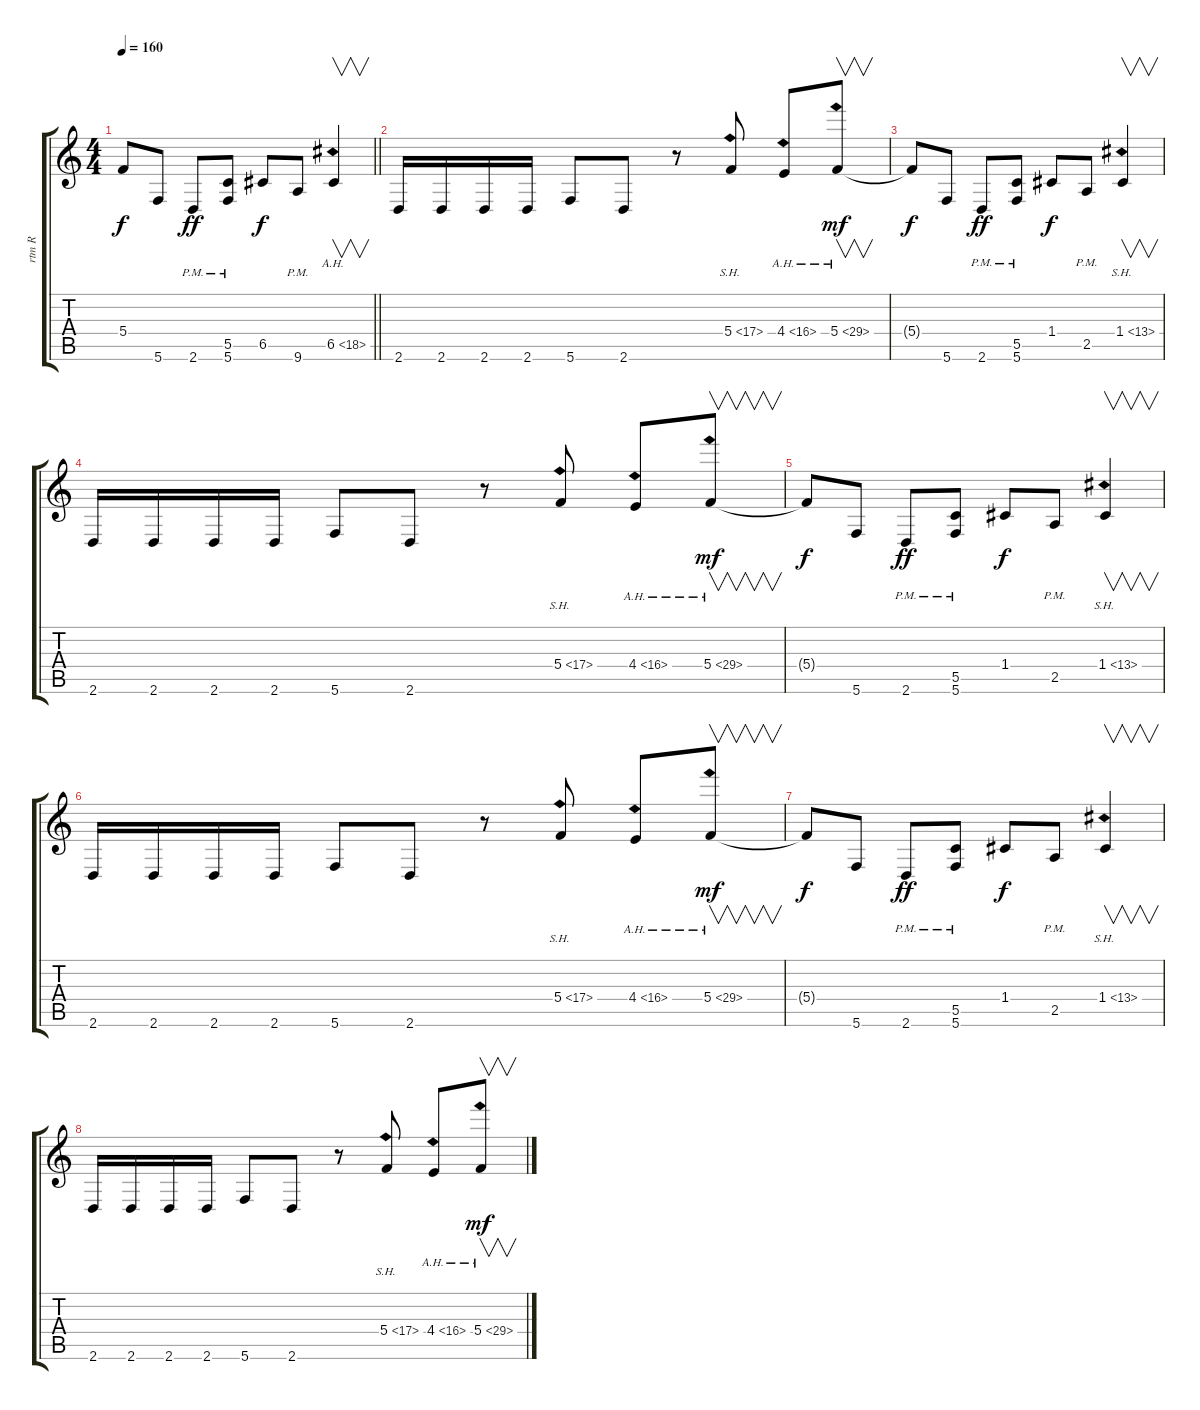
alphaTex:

\track ("rtm R" "rtm R") {instrument distortionguitar}
\staff {score tabs}
\tuning (D4 A3 F3 C3 G2 C2) {hide}
\ts (4 4)
\tempo 160
\clef g2
\barLineRight lightlight
\ks c
5.4{t}.8{dy f} 5.6.8 2.6{pm}.8{dy ff} (5.5{pm} 5.6{pm}).8 6.5.8{dy f} 9.6{pm}.8 6.5{ah 12}.4{v} |
2.6.16 2.6.16 2.6.16 2.6.16 5.6.8 2.6.8 r.8 5.4{sh 12}.8 4.4{ah 12}.8 5.4{ah 24}.8{v dy mf} |
5.4{t}.8{dy f} 5.6.8 2.6{pm}.8{dy ff} (5.5{pm} 5.6{pm}).8 1.4.8{dy f} 2.5{pm}.8 1.4{sh 12}.4{v} |
2.6.16 2.6.16 2.6.16 2.6.16 5.6.8 2.6.8 r.8 5.4{sh 12}.8 4.4{ah 12}.8 5.4{ah 24}.8{v dy mf} |
5.4{t}.8{dy f} 5.6.8 2.6{pm}.8{dy ff} (5.5{pm} 5.6{pm}).8 1.4.8{dy f} 2.5{pm}.8 1.4{sh 12}.4{v} |
2.6.16 2.6.16 2.6.16 2.6.16 5.6.8 2.6.8 r.8 5.4{sh 12}.8 4.4{ah 12}.8 5.4{ah 24}.8{v dy mf} |
5.4{t}.8{dy f} 5.6.8 2.6{pm}.8{dy ff} (5.5{pm} 5.6{pm}).8 1.4.8{dy f} 2.5{pm}.8 1.4{sh 12}.4{v} |
2.6.16 2.6.16 2.6.16 2.6.16 5.6.8 2.6.8 r.8 5.4{sh 12}.8 4.4{ah 12}.8 5.4{ah 24}.8{v dy mf}
